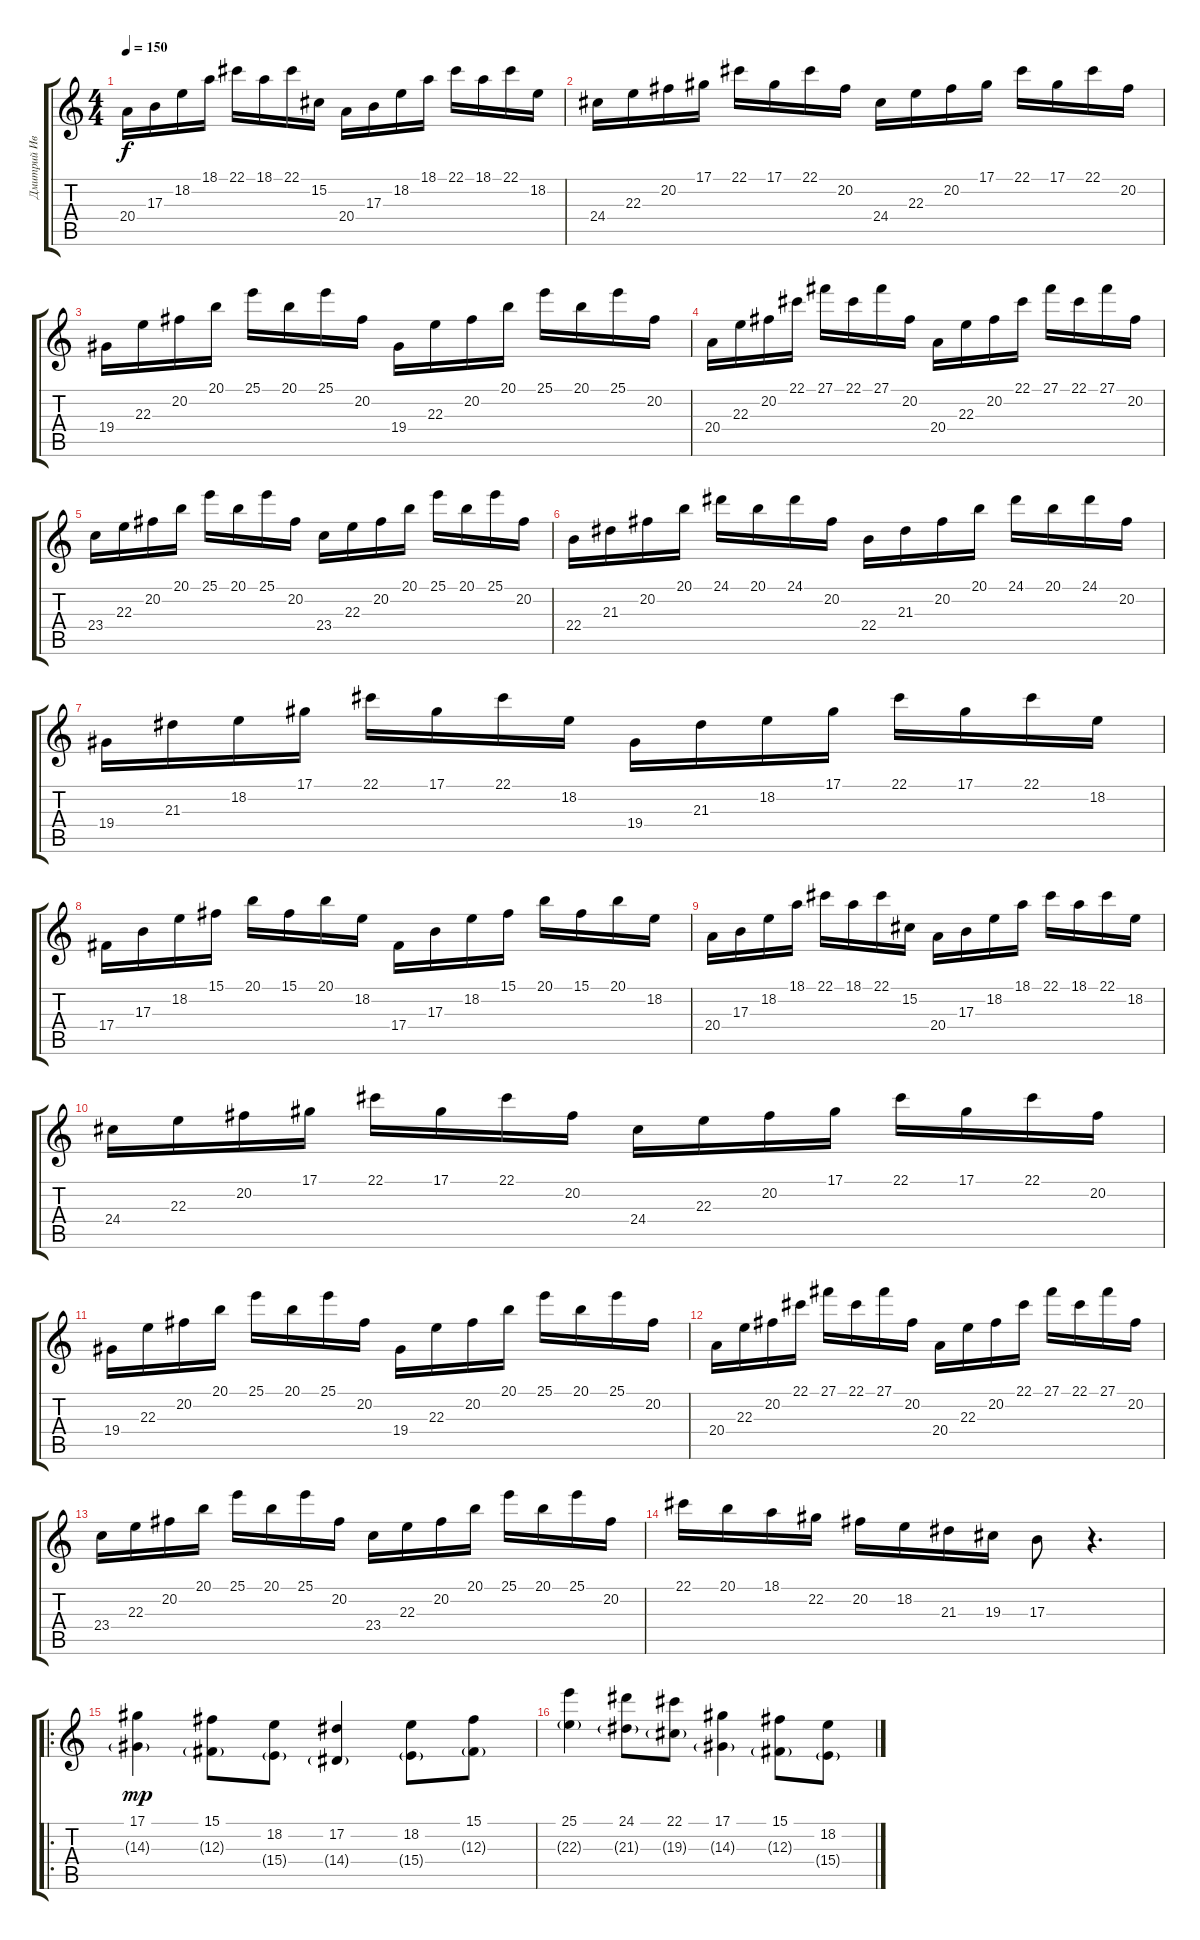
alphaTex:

\track ("Дмитрий Иванов" "Дмитрий Ив") {instrument harpsichord}
\staff {score tabs}
\tuning (Eb4 Bb3 Gb3 Db3 Ab2 Eb2) {hide}
\ts (4 4)
\tempo 150
\clef g2
\ks c
20.4.16{dy f} 17.3.16 18.2.16 18.1.16 22.1.16 18.1.16 22.1.16 15.2.16 20.4.16 17.3.16 18.2.16 18.1.16 22.1.16 18.1.16 22.1.16 18.2.16 |
24.4.16 22.3.16 20.2.16 17.1.16 22.1.16 17.1.16 22.1.16 20.2.16 24.4.16 22.3.16 20.2.16 17.1.16 22.1.16 17.1.16 22.1.16 20.2.16 |
19.4.16 22.3.16 20.2.16 20.1.16 25.1.16 20.1.16 25.1.16 20.2.16 19.4.16 22.3.16 20.2.16 20.1.16 25.1.16 20.1.16 25.1.16 20.2.16 |
20.4.16 22.3.16 20.2.16 22.1.16 27.1.16 22.1.16 27.1.16 20.2.16 20.4.16 22.3.16 20.2.16 22.1.16 27.1.16 22.1.16 27.1.16 20.2.16 |
23.4.16 22.3.16 20.2.16 20.1.16 25.1.16 20.1.16 25.1.16 20.2.16 23.4.16 22.3.16 20.2.16 20.1.16 25.1.16 20.1.16 25.1.16 20.2.16 |
22.4.16 21.3.16 20.2.16 20.1.16 24.1.16 20.1.16 24.1.16 20.2.16 22.4.16 21.3.16 20.2.16 20.1.16 24.1.16 20.1.16 24.1.16 20.2.16 |
19.4.16 21.3.16 18.2.16 17.1.16 22.1.16 17.1.16 22.1.16 18.2.16 19.4.16 21.3.16 18.2.16 17.1.16 22.1.16 17.1.16 22.1.16 18.2.16 |
17.4.16 17.3.16 18.2.16 15.1.16 20.1.16 15.1.16 20.1.16 18.2.16 17.4.16 17.3.16 18.2.16 15.1.16 20.1.16 15.1.16 20.1.16 18.2.16 |
20.4.16 17.3.16 18.2.16 18.1.16 22.1.16 18.1.16 22.1.16 15.2.16 20.4.16 17.3.16 18.2.16 18.1.16 22.1.16 18.1.16 22.1.16 18.2.16 |
24.4.16 22.3.16 20.2.16 17.1.16 22.1.16 17.1.16 22.1.16 20.2.16 24.4.16 22.3.16 20.2.16 17.1.16 22.1.16 17.1.16 22.1.16 20.2.16 |
19.4.16 22.3.16 20.2.16 20.1.16 25.1.16 20.1.16 25.1.16 20.2.16 19.4.16 22.3.16 20.2.16 20.1.16 25.1.16 20.1.16 25.1.16 20.2.16 |
20.4.16 22.3.16 20.2.16 22.1.16 27.1.16 22.1.16 27.1.16 20.2.16 20.4.16 22.3.16 20.2.16 22.1.16 27.1.16 22.1.16 27.1.16 20.2.16 |
23.4.16 22.3.16 20.2.16 20.1.16 25.1.16 20.1.16 25.1.16 20.2.16 23.4.16 22.3.16 20.2.16 20.1.16 25.1.16 20.1.16 25.1.16 20.2.16 |
22.1.16 20.1.16 18.1.16 22.2.16 20.2.16 18.2.16 21.3.16 19.3.16 17.3.8 r.4{d} |
\ro
(17.1 14.3{g}).4{dy mp} (15.1 12.3{g}).8 (18.2 15.4{g}).8 (17.2 14.4{g}).4 (18.2 15.4{g}).8 (15.1 12.3{g}).8 |
(25.1 22.3{g}).4 (24.1 21.3{g}).8 (22.1 19.3{g}).8 (17.1 14.3{g}).4 (15.1 12.3{g}).8 (18.2 15.4{g}).8
